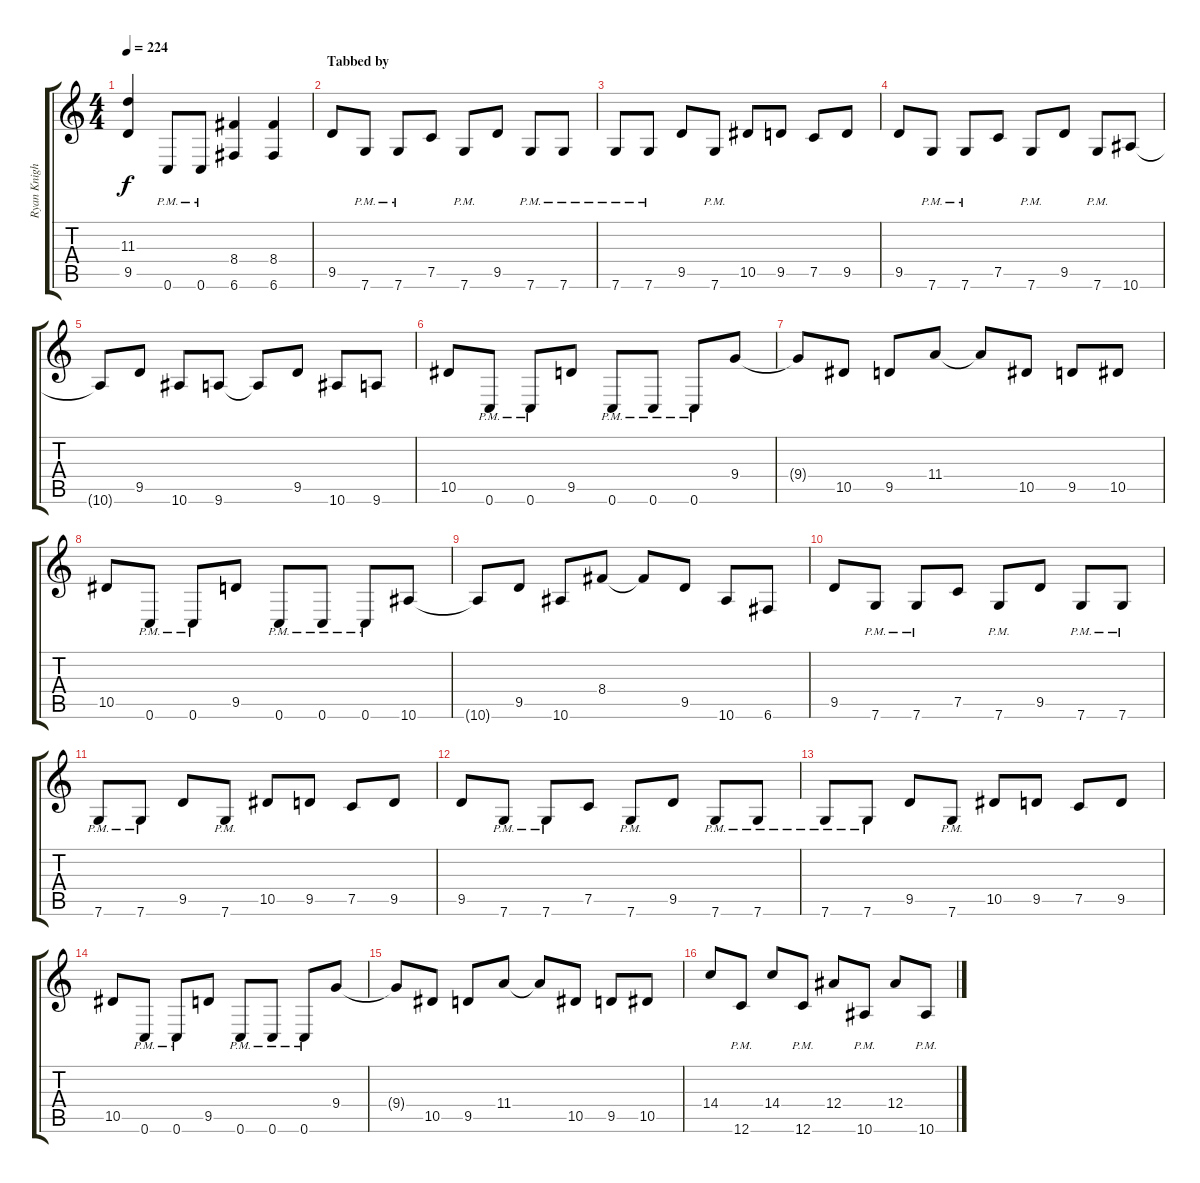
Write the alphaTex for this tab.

\track ("Ryan Knight (left)" "Ryan Knigh") {instrument overdrivenguitar}
\staff {score tabs}
\tuning (C4 G3 Eb3 Bb2 F2 C2) {hide}
\ts (4 4)
\tempo 224
\clef g2
\ks c
(11.3 9.5).4{dy f} 0.6{pm}.8 0.6{pm}.8 (8.4 6.6).4 (8.4 6.6).4 |
\section ("" "Tabbed by")
9.5.8 7.6{pm}.8 7.6{pm}.8 7.5.8 7.6{pm}.8 9.5.8 7.6{pm}.8 7.6{pm}.8 |
7.6{pm}.8 7.6{pm}.8 9.5.8 7.6{pm}.8 10.5.8 9.5.8 7.5.8 9.5.8 |
9.5.8 7.6{pm}.8 7.6{pm}.8 7.5.8 7.6{pm}.8 9.5.8 7.6{pm}.8 10.6.8 |
10.6{t}.8 9.5.8 10.6.8 9.6.8 9.6{t}.8 9.5.8 10.6.8 9.6.8 |
10.5.8 0.6{pm}.8 0.6{pm}.8 9.5.8 0.6{pm}.8 0.6{pm}.8 0.6{pm}.8 9.4.8 |
9.4{t}.8 10.5.8 9.5.8 11.4.8 11.4{t}.8 10.5.8 9.5.8 10.5.8 |
10.5.8 0.6{pm}.8 0.6{pm}.8 9.5.8 0.6{pm}.8 0.6{pm}.8 0.6{pm}.8 10.6.8 |
10.6{t}.8 9.5.8 10.6.8 8.4.8 8.4{t}.8 9.5.8 10.6.8 6.6.8 |
9.5.8 7.6{pm}.8 7.6{pm}.8 7.5.8 7.6{pm}.8 9.5.8 7.6{pm}.8 7.6{pm}.8 |
7.6{pm}.8 7.6{pm}.8 9.5.8 7.6{pm}.8 10.5.8 9.5.8 7.5.8 9.5.8 |
9.5.8 7.6{pm}.8 7.6{pm}.8 7.5.8 7.6{pm}.8 9.5.8 7.6{pm}.8 7.6{pm}.8 |
7.6{pm}.8 7.6{pm}.8 9.5.8 7.6{pm}.8 10.5.8 9.5.8 7.5.8 9.5.8 |
10.5.8 0.6{pm}.8 0.6{pm}.8 9.5.8 0.6{pm}.8 0.6{pm}.8 0.6{pm}.8 9.4.8 |
9.4{t}.8 10.5.8 9.5.8 11.4.8 11.4{t}.8 10.5.8 9.5.8 10.5.8 |
14.4.8 12.6{pm}.8 14.4.8 12.6{pm}.8 12.4.8 10.6{pm}.8 12.4.8 10.6{pm}.8
